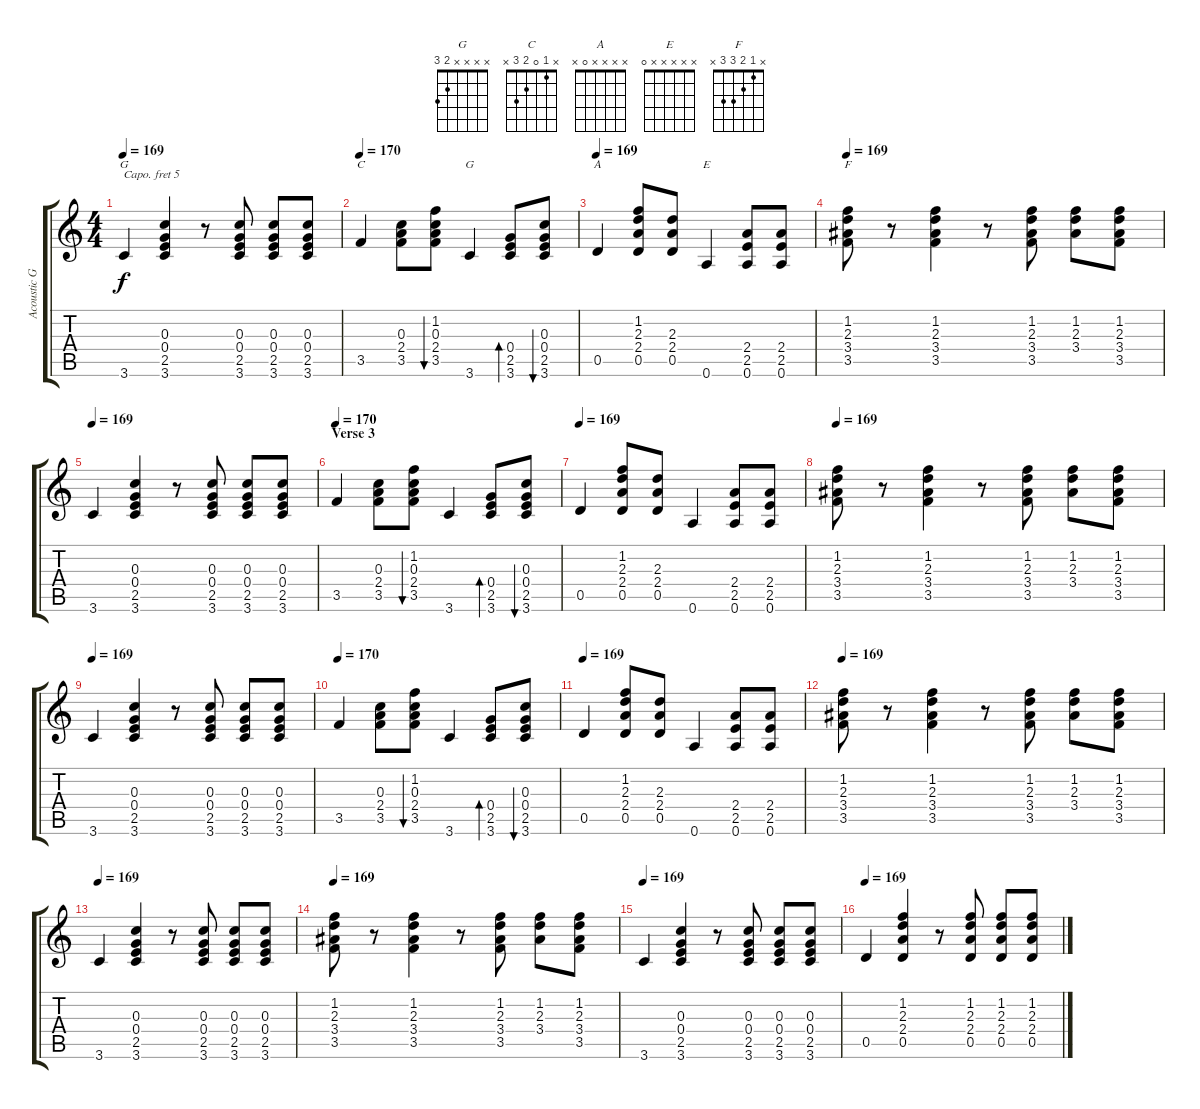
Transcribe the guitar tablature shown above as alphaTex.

\track ("Acoustic Guitar" "Acoustic G") {instrument acousticguitarnylon}
\staff {score tabs}
\capo 5
\tuning (E4 B3 G3 D3 A2 E2) {hide}
\chord ("G" x x x x x 3)
\chord ("C" x 1 0 2 3 x)
\chord ("G" x x x x 2 3)
\chord ("A" x x x x 0 x)
\chord ("E" x x x x x 0)
\chord ("F" x 1 2 3 3 x)
\ts (4 4)
\tempo 169
\clef g2
\ks c
3.6.4{ch "G" dy f} (0.3 0.4 2.5 3.6).4 r.8 (0.3 0.4 2.5 3.6).8 (0.3 0.4 2.5 3.6).8 (0.3 0.4 2.5 3.6).8 |
\tempo 169
\tempo 170
3.5.4{ch "C"} (0.3 2.4 3.5).8 (1.2 0.3 2.4 3.5).8{bu 120} 3.6.4{ch "G"} (0.4 2.5 3.6).8{bd 120} (0.3 0.4 2.5 3.6).8{bu 120} |
\tempo 169
0.5.4{ch "A"} (1.2 2.3 2.4 0.5).8 (2.3 2.4 0.5).8 0.6.4{ch "E"} (2.4 2.5 0.6).8 (2.4 2.5 0.6).8 |
\tempo 169
(1.2 2.3 3.4 3.5).8{ch "F"} r.8 (1.2 2.3 3.4 3.5).4 r.8 (1.2 2.3 3.4 3.5).8 (1.2 2.3 3.4).8 (1.2 2.3 3.4 3.5).8 |
\tempo 169
3.6.4 (0.3 0.4 2.5 3.6).4 r.8 (0.3 0.4 2.5 3.6).8 (0.3 0.4 2.5 3.6).8 (0.3 0.4 2.5 3.6).8 |
\section ("" "Verse 3")
\tempo 169
\tempo 170
3.5.4 (0.3 2.4 3.5).8 (1.2 0.3 2.4 3.5).8{bu 120} 3.6.4 (0.4 2.5 3.6).8{bd 120} (0.3 0.4 2.5 3.6).8{bu 120} |
\tempo 169
0.5.4 (1.2 2.3 2.4 0.5).8 (2.3 2.4 0.5).8 0.6.4 (2.4 2.5 0.6).8 (2.4 2.5 0.6).8 |
\tempo 169
(1.2 2.3 3.4 3.5).8 r.8 (1.2 2.3 3.4 3.5).4 r.8 (1.2 2.3 3.4 3.5).8 (1.2 2.3 3.4).8 (1.2 2.3 3.4 3.5).8 |
\tempo 169
3.6.4 (0.3 0.4 2.5 3.6).4 r.8 (0.3 0.4 2.5 3.6).8 (0.3 0.4 2.5 3.6).8 (0.3 0.4 2.5 3.6).8 |
\tempo 169
\tempo 170
3.5.4 (0.3 2.4 3.5).8 (1.2 0.3 2.4 3.5).8{bu 120} 3.6.4 (0.4 2.5 3.6).8{bd 120} (0.3 0.4 2.5 3.6).8{bu 120} |
\tempo 169
0.5.4 (1.2 2.3 2.4 0.5).8 (2.3 2.4 0.5).8 0.6.4 (2.4 2.5 0.6).8 (2.4 2.5 0.6).8 |
\tempo 169
(1.2 2.3 3.4 3.5).8 r.8 (1.2 2.3 3.4 3.5).4 r.8 (1.2 2.3 3.4 3.5).8 (1.2 2.3 3.4).8 (1.2 2.3 3.4 3.5).8 |
\tempo 169
3.6.4 (0.3 0.4 2.5 3.6).4 r.8 (0.3 0.4 2.5 3.6).8 (0.3 0.4 2.5 3.6).8 (0.3 0.4 2.5 3.6).8 |
\tempo 169
(1.2 2.3 3.4 3.5).8 r.8 (1.2 2.3 3.4 3.5).4 r.8 (1.2 2.3 3.4 3.5).8 (1.2 2.3 3.4).8 (1.2 2.3 3.4 3.5).8 |
\tempo 169
3.6.4 (0.3 0.4 2.5 3.6).4 r.8 (0.3 0.4 2.5 3.6).8 (0.3 0.4 2.5 3.6).8 (0.3 0.4 2.5 3.6).8 |
\tempo 169
0.5.4 (1.2 2.3 2.4 0.5).4 r.8 (1.2 2.3 2.4 0.5).8 (1.2 2.3 2.4 0.5).8 (1.2 2.3 2.4 0.5).8
